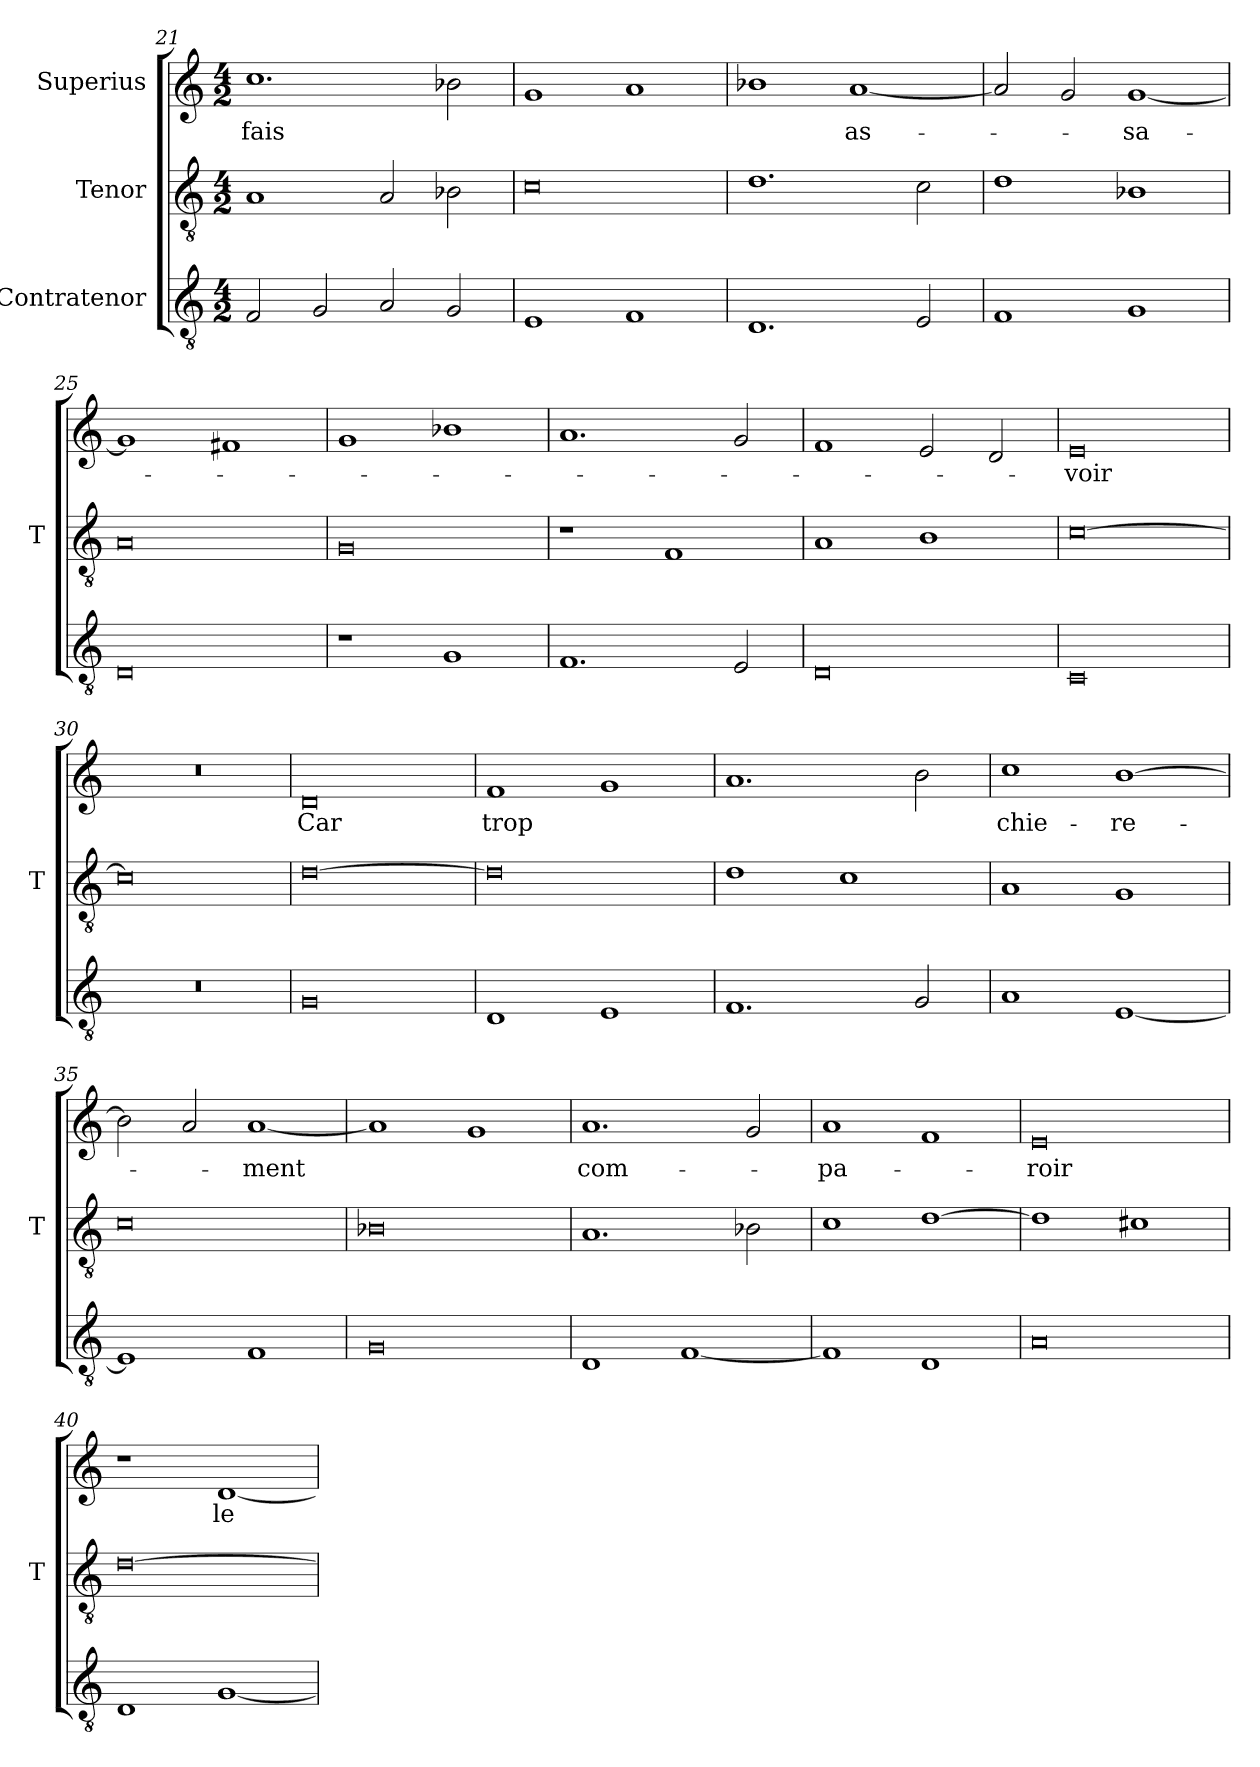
**kern	**kern	**kern	**text
*part3	*part2	*part1	*part1
*staff3	*staff2	*staff1	*staff1
*I"Contratenor	*I"Tenor	*I"Superius	*
*	*I'T	*	*
*clefGv2	*clefGv2	*clefG2	*
*M4/2	*M4/2	*M4/2	*
=21	=21	=21	=21
2F	1A	1.cc	-fais
2G	.	.	.
2A	2A	.	.
2G	2B-X	2b-X	.
=22	=22	=22	=22
1E	0c	1g	.
1F	.	1a	.
=23	=23	=23	=23
1.D	1.d	1b-X	.
.	.	[1a	as-
2E	2c	.	.
=24	=24	=24	=24
1F	1d	2a]	.
.	.	2g	.
1G	1B-X	[1g	-sa-
=25	=25	=25	=25
0D	0A	1g]	.
.	.	1f#X	.
=26	=26	=26	=26
1r	0G	1g	.
1G	.	1b-X	.
=27	=27	=27	=27
1.F	1r	1.a	.
.	1F	.	.
2E	.	2g	.
=28	=28	=28	=28
0D	1A	1f	.
.	1B	2e	.
.	.	2d	.
=29	=29	=29	=29
0C	[0c	0e	-voir
=30	=30	=30	=30
0r	0c]	0r	.
=31	=31	=31	=31
0G	[0d	0d	-Car
=32	=32	=32	=32
1D	0d]	1f	-trop
1E	.	1g	.
=33	=33	=33	=33
1.F	1d	1.a	.
.	1c	.	.
2G	.	2b	.
=34	=34	=34	=34
1A	1A	1cc	chie-
[1E	1G	[1b	-re-
=35	=35	=35	=35
1E]	0c	2b]	.
.	.	2a	.
1F	.	[1a	-ment
=36	=36	=36	=36
0G	0B-X	1a]	.
.	.	1g	.
=37	=37	=37	=37
1D	1.A	1.a	com-
[1F	.	.	.
.	2B-X	2g	.
=38	=38	=38	=38
1F]	1c	1a	-pa-
1D	[1d	1f	.
=39	=39	=39	=39
0A	1d]	0e	-roir
.	1c#X	.	.
=40	=40	=40	=40
1D	[0d	1r	.
[1G	.	[1d	-le
=	=	=	=
*-	*-	*-	*-
